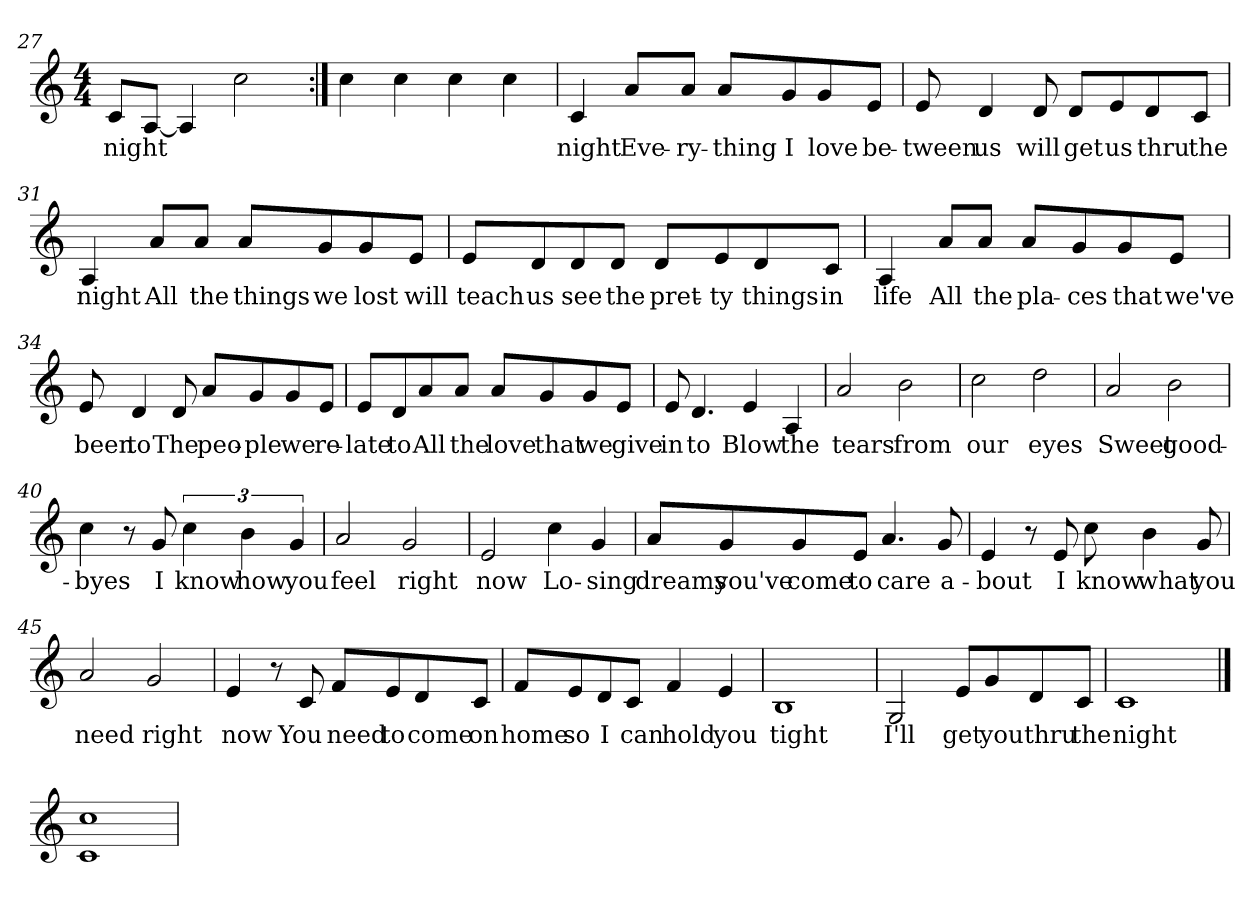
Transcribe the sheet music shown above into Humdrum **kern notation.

**kern	**text
*part1	*part1
*staff1	*staff1
*clefG2	*
*k[]	*
*C:	*
*M4/4	*
=27	=27
!	!LO:LY:b
8c/L	night
[8A/J	.
4A/]	.
2cc\	.
=28:|!	=28:|!
4cc\	.
4cc\	.
4cc\	.
4cc\	.
=29	=29
!	!LO:LY:b
4c/	night
!	!LO:LY:b
8a/L	Eve-
!	!LO:LY:b
8a/J	-ry-
!	!LO:LY:b
8a/L	-thing
!	!LO:LY:b
8g/	I
!	!LO:LY:b
8g/	love
!	!LO:LY:b
8e/J	be-
!!LO:LB:g=z
=30	=30
!	!LO:LY:b
8e/	-tween
!	!LO:LY:b
4d/	us
!	!LO:LY:b
8d/	will
!	!LO:LY:b
8d/L	get
!	!LO:LY:b
8e/	us
!	!LO:LY:b
8d/	thru
!	!LO:LY:b
8c/J	the
=31	=31
!	!LO:LY:b
4A/	night
!	!LO:LY:b
8a/L	All
!	!LO:LY:b
8a/J	the
!	!LO:LY:b
8a/L	things
!	!LO:LY:b
8g/	we
!	!LO:LY:b
8g/	lost
!	!LO:LY:b
8e/J	will
=32	=32
!	!LO:LY:b
8e/L	teach
!	!LO:LY:b
8d/	us
!	!LO:LY:b
8d/	see
!	!LO:LY:b
8d/J	the
!	!LO:LY:b
8d/L	pret-
!	!LO:LY:b
8e/	-ty
!	!LO:LY:b
8d/	things
!	!LO:LY:b
8c/J	in
!!LO:LB:g=z
=33	=33
!	!LO:LY:b
4A/	life
!	!LO:LY:b
8a/L	All
!	!LO:LY:b
8a/J	the
!	!LO:LY:b
8a/L	pla-
!	!LO:LY:b
8g/	-ces
!	!LO:LY:b
8g/	that
!	!LO:LY:b
8e/J	we've
=34	=34
!	!LO:LY:b
8e/	been
!	!LO:LY:b
4d/	to
!	!LO:LY:b
8d/	The
!	!LO:LY:b
8a/L	peo-
!	!LO:LY:b
8g/	-ple
!	!LO:LY:b
8g/	we
!	!LO:LY:b
8e/J	re-
=35	=35
!	!LO:LY:b
8e/L	-late
!	!LO:LY:b
8d/	to
!	!LO:LY:b
8a/	All
!	!LO:LY:b
8a/J	the
!	!LO:LY:b
8a/L	love
!	!LO:LY:b
8g/	that
!	!LO:LY:b
8g/	we
!	!LO:LY:b
8e/J	give
=36	=36
!	!LO:LY:b
8e/	in
!	!LO:LY:b
4.d/	to
!	!LO:LY:b
4e/	Blow
!	!LO:LY:b
4A/	the
!!LO:PB:g=z
=37	=37
!	!LO:LY:b
2a/	tears
!	!LO:LY:b
2b\	from
=38	=38
!	!LO:LY:b
2cc\	our
!	!LO:LY:b
2dd\	eyes
=39	=39
!	!LO:LY:b
2a/	Sweet
!	!LO:LY:b
2b\	good-
=40	=40
!	!LO:LY:b
4cc\	-byes
8r	.
!	!LO:LY:b
8g/	I
!	!LO:LY:b
6cc\	know
!	!LO:LY:b
6b\	how
!	!LO:LY:b
6g/	you
=41	=41
!	!LO:LY:b
2a/	feel
!	!LO:LY:b
2g/	right
=42	=42
!	!LO:LY:b
2e/	now
!	!LO:LY:b
4cc\	Lo-
!	!LO:LY:b
4g/	-sing
!!LO:LB:g=z
=43	=43
!	!LO:LY:b
8a/L	dreams
!	!LO:LY:b
8g/	you've
!	!LO:LY:b
8g/	come
!	!LO:LY:b
8e/J	to
!	!LO:LY:b
4.a/	care
!	!LO:LY:b
8g/	a-
=44	=44
!	!LO:LY:b
4e/	-bout
8r	.
!	!LO:LY:b
8e/	I
!	!LO:LY:b
8cc\	know
!	!LO:LY:b
4b\	what
!	!LO:LY:b
8g/	you
=45	=45
!	!LO:LY:b
2a/	need
!	!LO:LY:b
2g/	right
=46	=46
!	!LO:LY:b
4e/	now
8r	.
!	!LO:LY:b
8c/	You
!	!LO:LY:b
8f/L	need
!	!LO:LY:b
8e/	to
!	!LO:LY:b
8d/	come
!	!LO:LY:b
8c/J	on
!!LO:LB:g=z
=47	=47
!	!LO:LY:b
8f/L	home
!	!LO:LY:b
8e/	so
!	!LO:LY:b
8d/	I
!	!LO:LY:b
8c/J	can
!	!LO:LY:b
4f/	hold
!	!LO:LY:b
4e/	you
=48	=48
!	!LO:LY:b
1B	tight
=49	=49
!	!LO:LY:b
2G/	I'll
!	!LO:LY:b
8e/L	get
!	!LO:LY:b
8g/	you
!	!LO:LY:b
8d/	thru
!	!LO:LY:b
8c/J	the
=50	=50
!	!LO:LY:b
1c	night
==51	==51
1c 1cc	.
=	=
*-	*-
